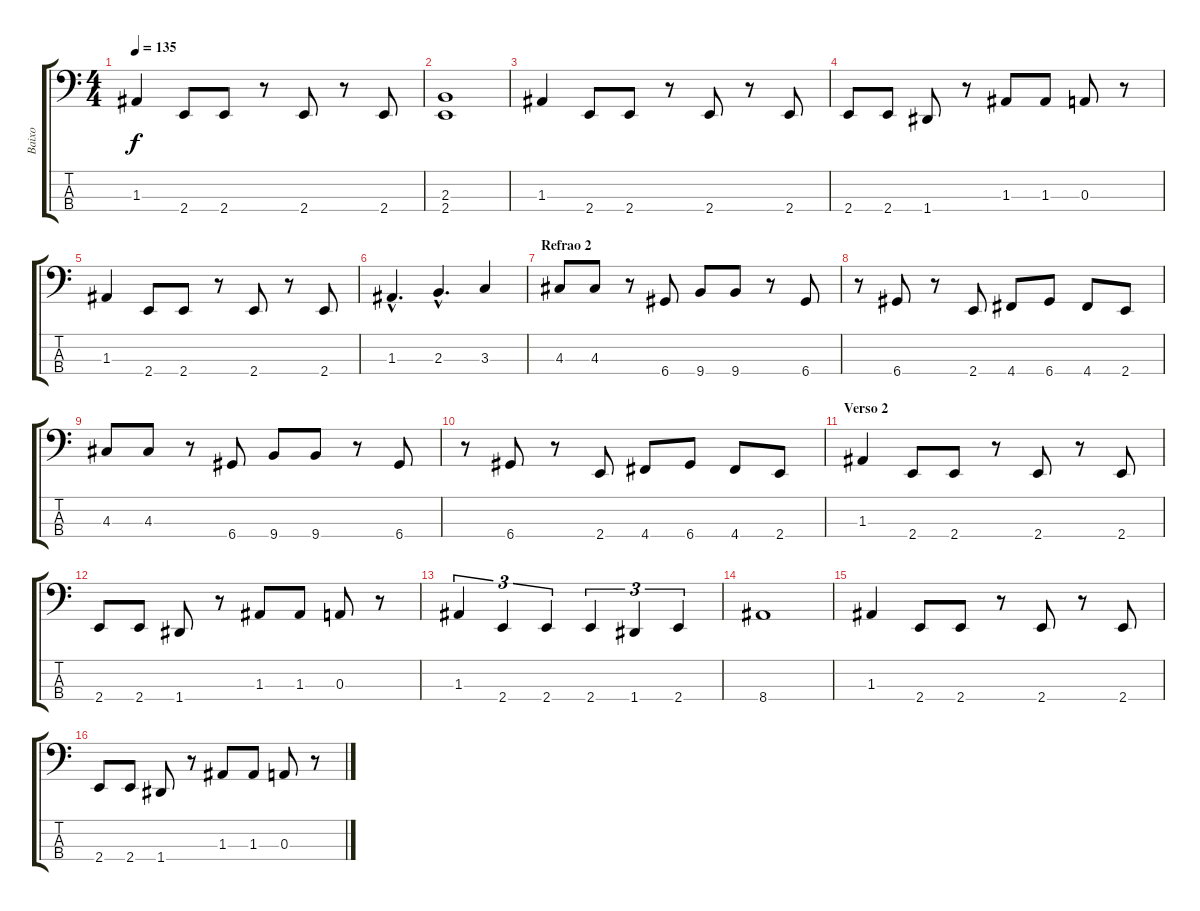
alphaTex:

\track ("Baixo" "Baixo") {instrument electricbassfinger}
\staff {score tabs}
\tuning (G2 D2 A1 D1) {hide}
\ts (4 4)
\tempo 135
\clef f4
\ks c
1.3.4{dy f} 2.4.8 2.4.8 r.8 2.4.8 r.8 2.4.8 |
(2.3 2.4).1 |
1.3.4 2.4.8 2.4.8 r.8 2.4.8 r.8 2.4.8 |
2.4.8 2.4.8 1.4.8 r.8 1.3.8 1.3.8 0.3.8 r.8 |
1.3.4 2.4.8 2.4.8 r.8 2.4.8 r.8 2.4.8 |
1.3{hac}.4{d} 2.3{hac}.4{d} 3.3.4 |
\section ("" "Refrao 2")
4.3.8 4.3.8 r.8 6.4.8 9.4.8 9.4.8 r.8 6.4.8 |
r.8 6.4.8 r.8 2.4.8 4.4.8 6.4.8 4.4.8 2.4.8 |
4.3.8 4.3.8 r.8 6.4.8 9.4.8 9.4.8 r.8 6.4.8 |
r.8 6.4.8 r.8 2.4.8 4.4.8 6.4.8 4.4.8 2.4.8 |
\section ("" "Verso 2")
1.3.4 2.4.8 2.4.8 r.8 2.4.8 r.8 2.4.8 |
2.4.8 2.4.8 1.4.8 r.8 1.3.8 1.3.8 0.3.8 r.8 |
1.3.4{tu (3 2)} 2.4.4{tu (3 2)} 2.4.4{tu (3 2)} 2.4.4{tu (3 2)} 1.4.4{tu (3 2)} 2.4.4{tu (3 2)} |
8.4.1 |
1.3.4 2.4.8 2.4.8 r.8 2.4.8 r.8 2.4.8 |
2.4.8 2.4.8 1.4.8 r.8 1.3.8 1.3.8 0.3.8 r.8
